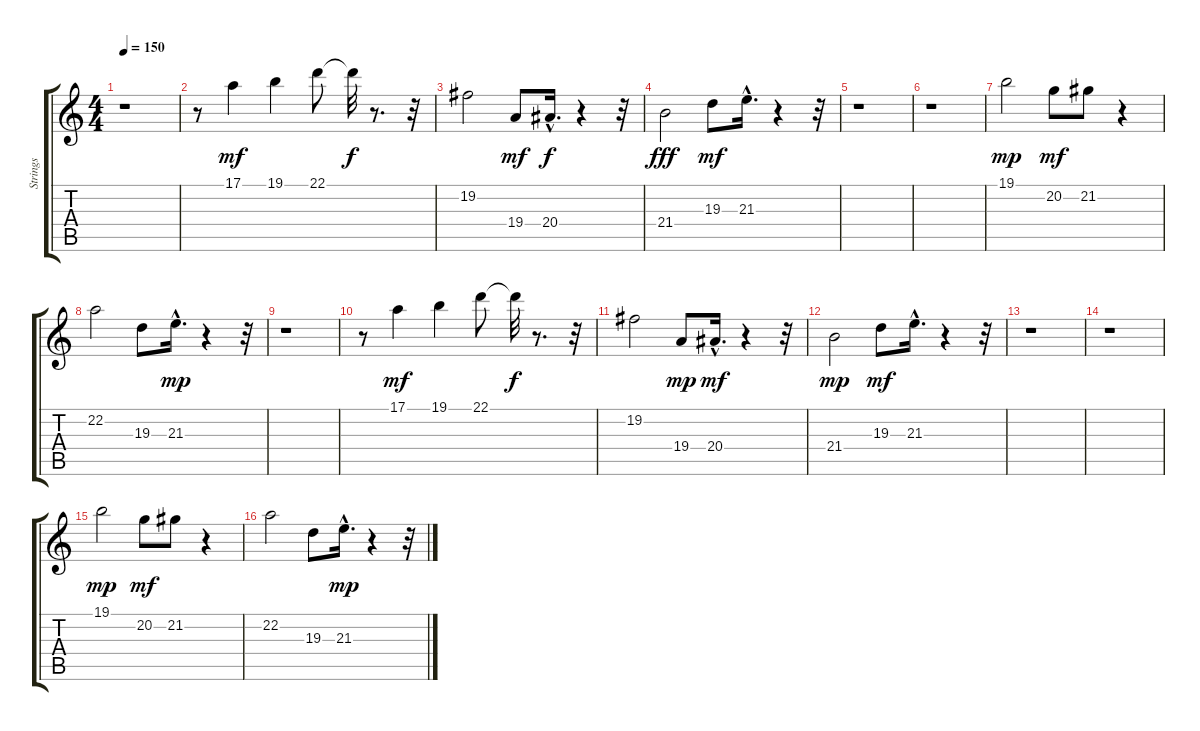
\track ("Strings" "Strings") {instrument stringensemble1}
\staff {score tabs}
\tuning (E4 B3 G3 D3 A2 E2) {hide}
\ts (4 4)
\tempo 150
\clef g2
\ks c
r.1{dy f} |
r.8 17.1.4{dy mf} 19.1.4 22.1.8 22.1{t}.32{dy f} r.8{d} r.32 |
19.2.2 19.4.8{dy mf} 20.4{hac}.16{d dy f} r.4 r.32 |
21.4.2{dy fff} 19.3.8{dy mf} 21.3{hac}.16{d} r.4 r.32 |
r.1 |
r.1 |
19.1.2{dy mp} 20.2.8{dy mf} 21.2.8 r.4 |
22.2.2 19.3.8 21.3{hac}.16{d dy mp} r.4 r.32 |
r.1 |
r.8 17.1.4{dy mf} 19.1.4 22.1.8 22.1{t}.32{dy f} r.8{d} r.32 |
19.2.2 19.4.8{dy mp} 20.4{hac}.16{d dy mf} r.4 r.32 |
21.4.2{dy mp} 19.3.8{dy mf} 21.3{hac}.16{d} r.4 r.32 |
r.1 |
r.1 |
19.1.2{dy mp} 20.2.8{dy mf} 21.2.8 r.4 |
22.2.2 19.3.8 21.3{hac}.16{d dy mp} r.4 r.32
